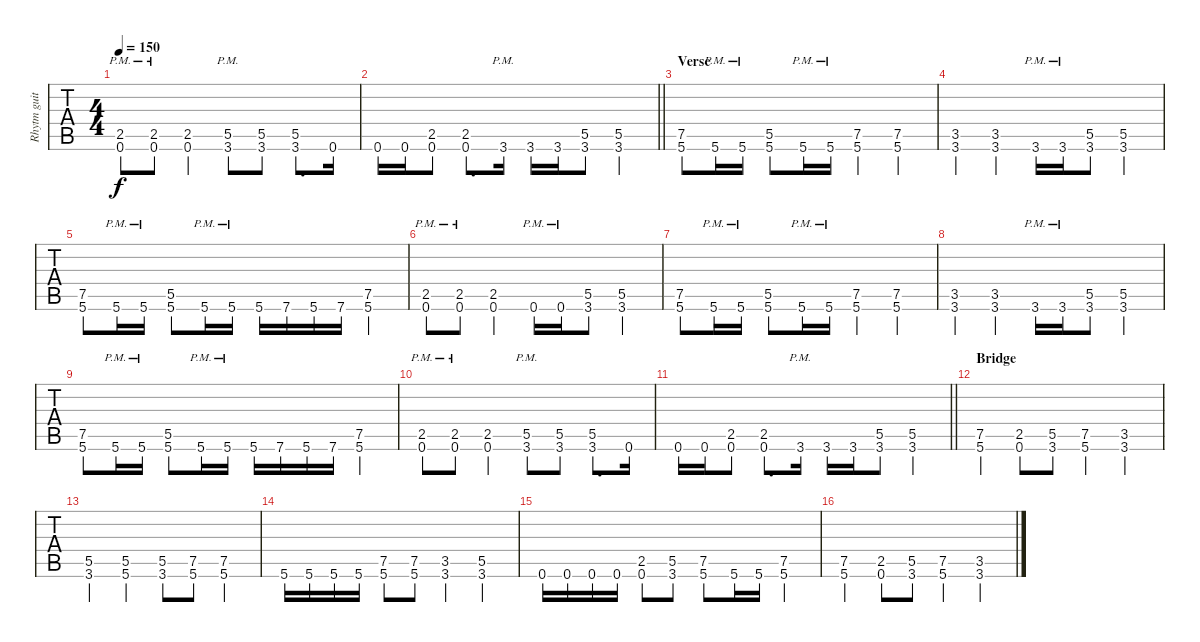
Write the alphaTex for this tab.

\track ("Rhytm guitar" "Rhytm guit") {instrument distortionguitar}
\staff {tabs}
\tuning (D4 A3 F3 C3 G2 D2) {hide}
\ts (4 4)
\tempo 150
\clef g2
\ks c
(2.5{pm} 0.6).8{dy f} (2.5{pm} 0.6).8 (2.5 0.6).4 (5.5 3.6{pm}).8 (5.5 3.6).8 (5.5 3.6).8{d} 0.6.16 |
\barLineRight lightlight
0.6.16 0.6.16 (2.5 0.6).8 (2.5 0.6).8{d} 3.6{pm}.16 3.6.16 3.6.16 (5.5 3.6).8 (5.5 3.6).4 |
\section ("" "Verse")
(7.5 5.6).8 5.6{pm}.16 5.6{pm}.16 (5.5 5.6).8 5.6{pm}.16 5.6{pm}.16 (7.5 5.6).4 (7.5 5.6).4 |
(3.5 3.6).4 (3.5 3.6).4 3.6{pm}.16 3.6{pm}.16 (5.5 3.6).8 (5.5 3.6).4 |
(7.5 5.6).8 5.6{pm}.16 5.6{pm}.16 (5.5 5.6).8 5.6{pm}.16 5.6{pm}.16 5.6.16 7.6.16 5.6.16 7.6.16 (7.5 5.6).4 |
(2.5{pm} 0.6).8 (2.5{pm} 0.6).8 (2.5 0.6).4 0.6{pm}.16 0.6{pm}.16 (5.5 3.6).8 (5.5 3.6).4 |
(7.5 5.6).8 5.6{pm}.16 5.6{pm}.16 (5.5 5.6).8 5.6{pm}.16 5.6{pm}.16 (7.5 5.6).4 (7.5 5.6).4 |
(3.5 3.6).4 (3.5 3.6).4 3.6{pm}.16 3.6{pm}.16 (5.5 3.6).8 (5.5 3.6).4 |
(7.5 5.6).8 5.6{pm}.16 5.6{pm}.16 (5.5 5.6).8 5.6{pm}.16 5.6{pm}.16 5.6.16 7.6.16 5.6.16 7.6.16 (7.5 5.6).4 |
(2.5{pm} 0.6).8 (2.5{pm} 0.6).8 (2.5 0.6).4 (5.5 3.6{pm}).8 (5.5 3.6).8 (5.5 3.6).8{d} 0.6.16 |
\barLineRight lightlight
0.6.16 0.6.16 (2.5 0.6).8 (2.5 0.6).8{d} 3.6{pm}.16 3.6.16 3.6.16 (5.5 3.6).8 (5.5 3.6).4 |
\section ("" "Bridge")
(7.5 5.6).4 (2.5 0.6).8 (5.5 3.6).8 (7.5 5.6).4 (3.5 3.6).4 |
(5.5 3.6).4 (5.5 5.6).4 (5.5 3.6).8 (7.5 5.6).8 (7.5 5.6).4 |
5.6.16 5.6.16 5.6.16 5.6.16 (7.5 5.6).8 (7.5 5.6).8 (3.5 3.6).4 (5.5 3.6).4 |
0.6.16 0.6.16 0.6.16 0.6.16 (2.5 0.6).8 (5.5 3.6).8 (7.5 5.6).8 5.6.16 5.6.16 (7.5 5.6).4 |
(7.5 5.6).4 (2.5 0.6).8 (5.5 3.6).8 (7.5 5.6).4 (3.5 3.6).4
